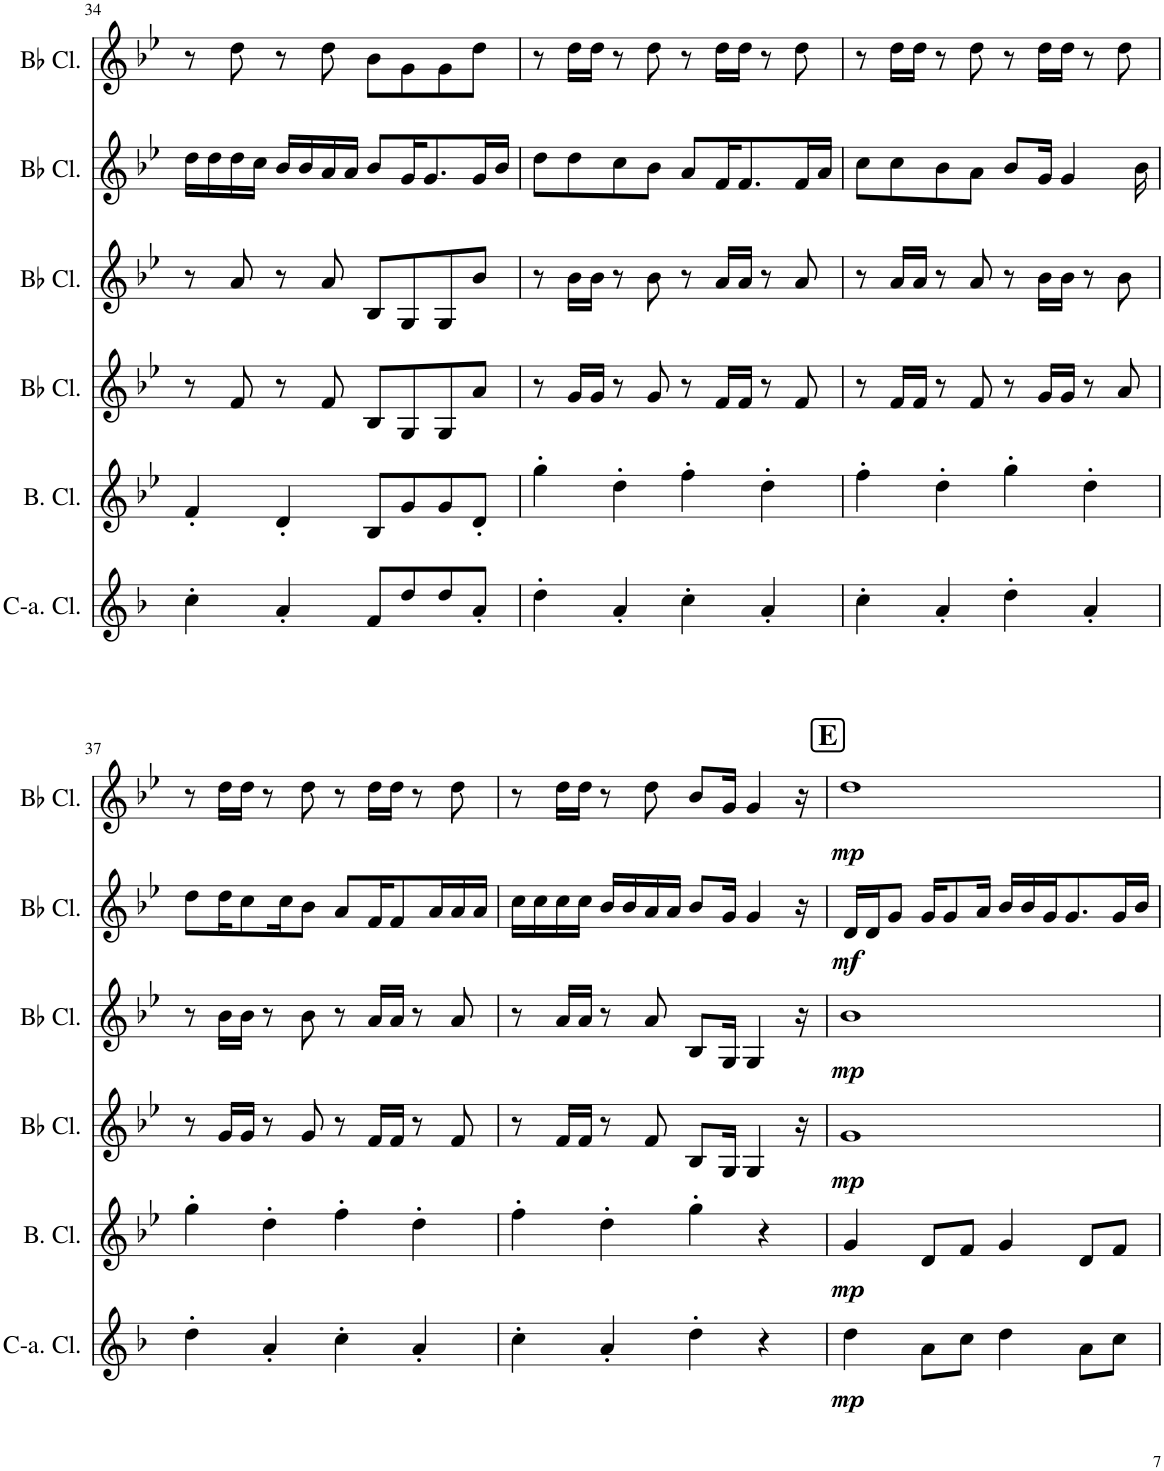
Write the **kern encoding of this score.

**kern	**dynam	**kern	**dynam	**kern	**dynam	**kern	**dynam	**kern	**dynam	**kern	**dynam
*part6	*part6	*part5	*part5	*part4	*part4	*part3	*part3	*part2	*part2	*part1	*part1
*staff6	*staff6	*staff5	*staff5	*staff4	*staff4	*staff3	*staff3	*staff2	*staff2	*staff1	*staff1
*I"Contra-alto Clarinet	*	*I"Bass Clarinet	*	*I"Bb Clarinet	*	*I"Bb Clarinet	*	*I"Bb Clarinet	*	*I"Bb Clarinet	*
*I'C-a. Cl.	*	*I'B. Cl.	*	*I'Bb Cl.	*	*I'Bb Cl.	*	*I'Bb Cl.	*	*I'Bb Cl.	*
!!LO:PB:g=z
*clefG2	*	*clefG2	*	*clefG2	*	*clefG2	*	*clefG2	*	*clefG2	*
*Trd12c21	*	*Trd8c14	*	*Trd1c2	*	*Trd1c2	*	*Trd1c2	*	*Trd1c2	*
*k[b-]	*	*k[b-e-]	*	*k[b-e-]	*	*k[b-e-]	*	*k[b-e-]	*	*k[b-e-]	*
*M4/4	*	*M4/4	*	*M4/4	*	*M4/4	*	*M4/4	*	*M4/4	*
=34	=34	=34	=34	=34	=34	=34	=34	=34	=34	=34	=34
4cc'\	.	4f'/	.	8r	.	8r	.	16dd\LL	.	8r	.
.	.	.	.	.	.	.	.	16dd\	.	.	.
.	.	.	.	8f/	.	8a/	.	16dd\	.	8dd\	.
.	.	.	.	.	.	.	.	16cc\JJ	.	.	.
4a'/	.	4d'/	.	8r	.	8r	.	16b-/LL	.	8r	.
.	.	.	.	.	.	.	.	16b-/	.	.	.
.	.	.	.	8f/	.	8a/	.	16a/	.	8dd\	.
.	.	.	.	.	.	.	.	16a/JJ	.	.	.
8f/L	.	8B-/L	.	8B-/L	.	8B-/L	.	8b-/L	.	8b-\L	.
8dd/	.	8g/	.	8G/	.	8G/	.	16g/K	.	8g\	.
.	.	.	.	.	.	.	.	8.g/	.	.	.
8dd/	.	8g/	.	8G/	.	8G/	.	.	.	8g\	.
8a'/J	.	8d'/J	.	8a/J	.	8b-/J	.	16g/L	.	8dd\J	.
.	.	.	.	.	.	.	.	16b-/JJ	.	.	.
=35	=35	=35	=35	=35	=35	=35	=35	=35	=35	=35	=35
4dd'\	.	4gg'\	.	8r	.	8r	.	8dd\L	.	8r	.
.	.	.	.	16g/LL	.	16b-\LL	.	8dd\	.	16dd\LL	.
.	.	.	.	16g/JJ	.	16b-\JJ	.	.	.	16dd\JJ	.
4a'/	.	4dd'\	.	8r	.	8r	.	8cc\	.	8r	.
.	.	.	.	8g/	.	8b-\	.	8b-\J	.	8dd\	.
4cc'\	.	4ff'\	.	8r	.	8r	.	8a/L	.	8r	.
.	.	.	.	16f/LL	.	16a/LL	.	16f/K	.	16dd\LL	.
.	.	.	.	16f/JJ	.	16a/JJ	.	8.f/	.	16dd\JJ	.
4a'/	.	4dd'\	.	8r	.	8r	.	.	.	8r	.
.	.	.	.	8f/	.	8a/	.	16f/L	.	8dd\	.
.	.	.	.	.	.	.	.	16a/JJ	.	.	.
=36	=36	=36	=36	=36	=36	=36	=36	=36	=36	=36	=36
4cc'\	.	4ff'\	.	8r	.	8r	.	8cc\L	.	8r	.
.	.	.	.	16f/LL	.	16a/LL	.	8cc\	.	16dd\LL	.
.	.	.	.	16f/JJ	.	16a/JJ	.	.	.	16dd\JJ	.
4a'/	.	4dd'\	.	8r	.	8r	.	8b-\	.	8r	.
.	.	.	.	8f/	.	8a/	.	8a\J	.	8dd\	.
4dd'\	.	4gg'\	.	8r	.	8r	.	8b-/L	.	8r	.
.	.	.	.	16g/LL	.	16b-\LL	.	16g/Jk	.	16dd\LL	.
.	.	.	.	16g/JJ	.	16b-\JJ	.	4g/	.	16dd\JJ	.
4a'/	.	4dd'\	.	8r	.	8r	.	.	.	8r	.
.	.	.	.	8a/	.	8b-\	.	.	.	8dd\	.
.	.	.	.	.	.	.	.	16b-\	.	.	.
!!LO:LB:g=z
=37	=37	=37	=37	=37	=37	=37	=37	=37	=37	=37	=37
4dd'\	.	4gg'\	.	8r	.	8r	.	8dd\L	.	8r	.
.	.	.	.	16g/LL	.	16b-\LL	.	16dd\K	.	16dd\LL	.
.	.	.	.	16g/JJ	.	16b-\JJ	.	8cc\	.	16dd\JJ	.
4a'/	.	4dd'\	.	8r	.	8r	.	.	.	8r	.
.	.	.	.	.	.	.	.	16cc\K	.	.	.
.	.	.	.	8g/	.	8b-\	.	8b-\J	.	8dd\	.
4cc'\	.	4ff'\	.	8r	.	8r	.	8a/L	.	8r	.
.	.	.	.	16f/LL	.	16a/LL	.	16f/K	.	16dd\LL	.
.	.	.	.	16f/JJ	.	16a/JJ	.	8f/	.	16dd\JJ	.
4a'/	.	4dd'\	.	8r	.	8r	.	.	.	8r	.
.	.	.	.	.	.	.	.	16a/L	.	.	.
.	.	.	.	8f/	.	8a/	.	16a/	.	8dd\	.
.	.	.	.	.	.	.	.	16a/JJ	.	.	.
=38	=38	=38	=38	=38	=38	=38	=38	=38	=38	=38	=38
4cc'\	.	4ff'\	.	8r	.	8r	.	16cc\LL	.	8r	.
.	.	.	.	.	.	.	.	16cc\	.	.	.
.	.	.	.	16f/LL	.	16a/LL	.	16cc\	.	16dd\LL	.
.	.	.	.	16f/JJ	.	16a/JJ	.	16cc\JJ	.	16dd\JJ	.
4a'/	.	4dd'\	.	8r	.	8r	.	16b-/LL	.	8r	.
.	.	.	.	.	.	.	.	16b-/	.	.	.
.	.	.	.	8f/	.	8a/	.	16a/	.	8dd\	.
.	.	.	.	.	.	.	.	16a/JJ	.	.	.
4dd'\	.	4gg'\	.	8B-/L	.	8B-/L	.	8b-/L	.	8b-/L	.
.	.	.	.	16G/Jk	.	16G/Jk	.	16g/Jk	.	16g/Jk	.
.	.	.	.	4G/	.	4G/	.	4g/	.	4g/	.
4r	.	4r	.	.	.	.	.	.	.	.	.
.	.	.	.	16r	.	16r	.	16r	.	16r	.
!!LO:REH:place=s1:a:B:cj:fs=14:t=E
=39	=39	=39	=39	=39	=39	=39	=39	=39	=39	=39	=39
!	!LO:DY:b	!	!LO:DY:b	!	!LO:DY:b	!	!LO:DY:b	!	!LO:DY:b	!	!LO:DY:b
4dd\	mp	4g/	mp	1g	mp	1b-	mp	16d/LL	mf	1dd	mp
.	.	.	.	.	.	.	.	16d/J	.	.	.
.	.	.	.	.	.	.	.	8g/J	.	.	.
8a\L	.	8d/L	.	.	.	.	.	16g/KL	.	.	.
.	.	.	.	.	.	.	.	8g/	.	.	.
8cc\J	.	8f/J	.	.	.	.	.	.	.	.	.
.	.	.	.	.	.	.	.	16a/Jk	.	.	.
4dd\	.	4g/	.	.	.	.	.	16b-/LL	.	.	.
.	.	.	.	.	.	.	.	16b-/	.	.	.
.	.	.	.	.	.	.	.	16g/J	.	.	.
.	.	.	.	.	.	.	.	8.g/	.	.	.
8a\L	.	8d/L	.	.	.	.	.	.	.	.	.
8cc\J	.	8f/J	.	.	.	.	.	16g/L	.	.	.
.	.	.	.	.	.	.	.	16b-/JJ	.	.	.
=	=	=	=	=	=	=	=	=	=	=	=
*-	*-	*-	*-	*-	*-	*-	*-	*-	*-	*-	*-
